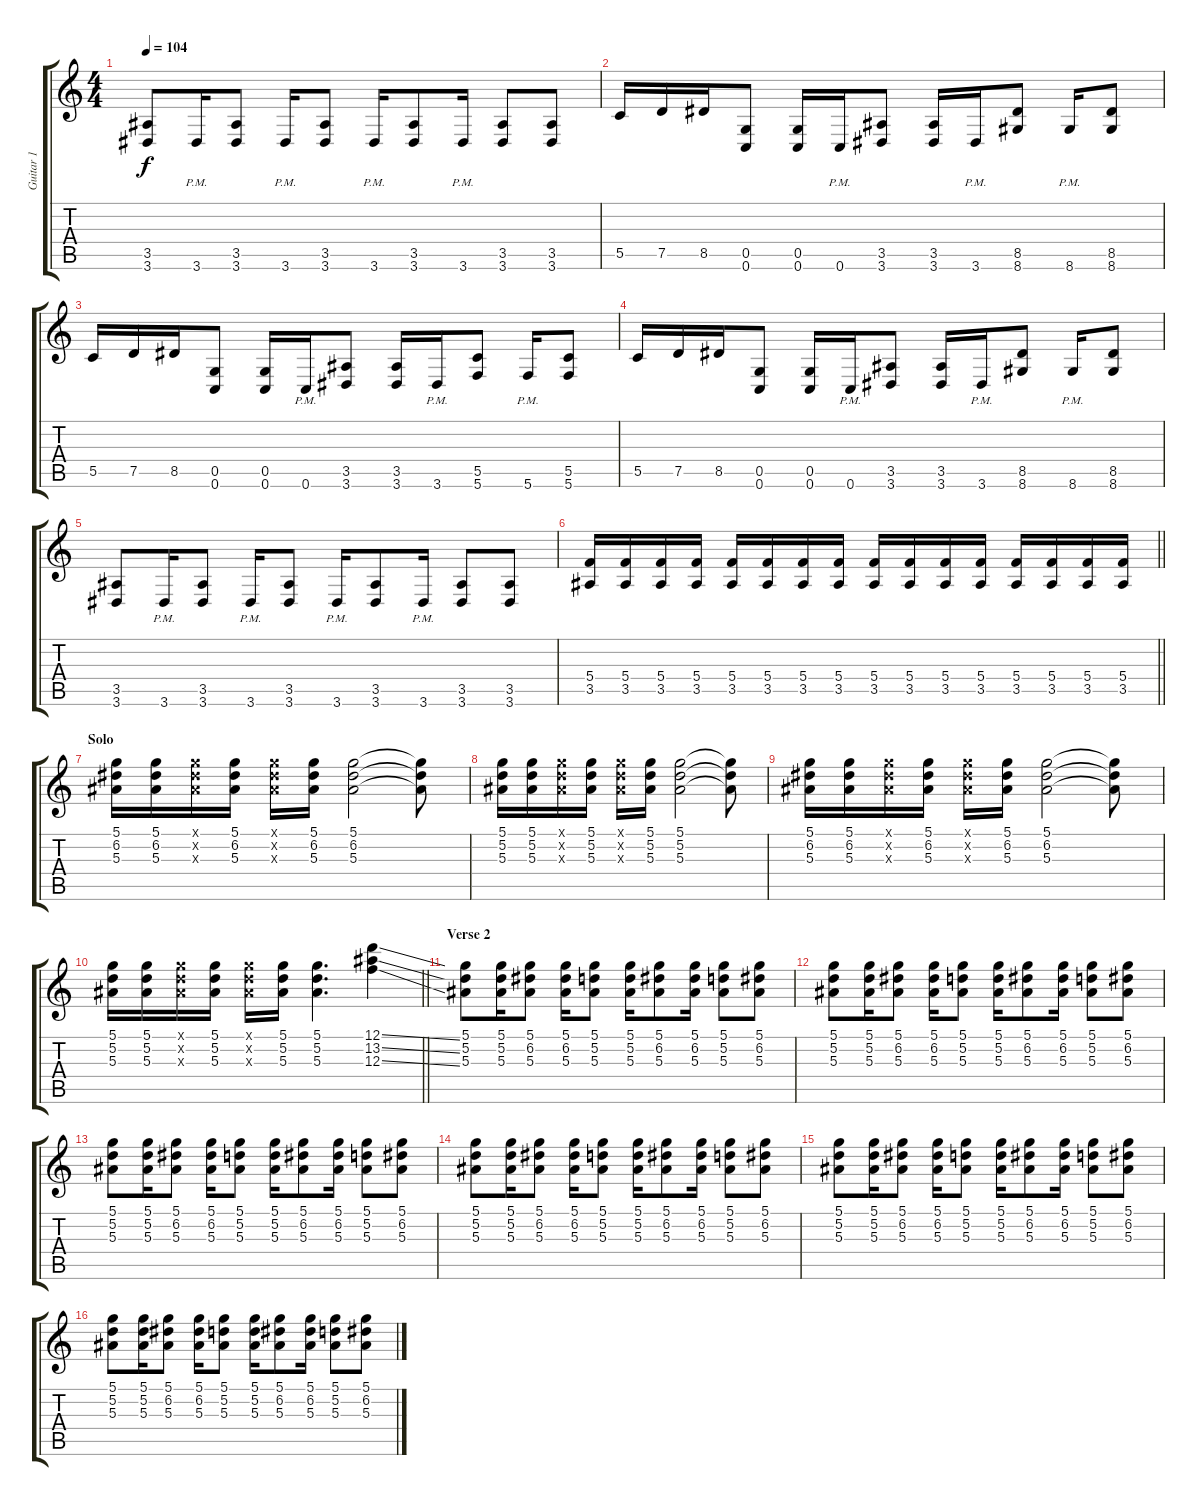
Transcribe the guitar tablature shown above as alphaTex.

\track ("Guitar 1" "Guitar 1") {instrument distortionguitar}
\staff {score tabs}
\tuning (D4 A3 F3 C3 G2 C2) {hide}
\ts (4 4)
\tempo 104
\clef g2
\ks c
(3.5 3.6).8{dy f} 3.6{pm}.16 (3.5 3.6).8 3.6{pm}.16 (3.5 3.6).8 3.6{pm}.16 (3.5 3.6).8 3.6{pm}.16 (3.5 3.6).8 (3.5 3.6).8 |
5.5.16 7.5.16 8.5.16 (0.5 0.6).8 (0.5 0.6).16 0.6{pm}.16 (3.5 3.6).8 (3.5 3.6).16 3.6{pm}.16 (8.5 8.6).8 8.6{pm}.16 (8.5 8.6).8 |
5.5.16 7.5.16 8.5.16 (0.5 0.6).8 (0.5 0.6).16 0.6{pm}.16 (3.5 3.6).8 (3.5 3.6).16 3.6{pm}.16 (5.5 5.6).8 5.6{pm}.16 (5.5 5.6).8 |
5.5.16 7.5.16 8.5.16 (0.5 0.6).8 (0.5 0.6).16 0.6{pm}.16 (3.5 3.6).8 (3.5 3.6).16 3.6{pm}.16 (8.5 8.6).8 8.6{pm}.16 (8.5 8.6).8 |
(3.5 3.6).8 3.6{pm}.16 (3.5 3.6).8 3.6{pm}.16 (3.5 3.6).8 3.6{pm}.16 (3.5 3.6).8 3.6{pm}.16 (3.5 3.6).8 (3.5 3.6).8 |
\barLineRight lightlight
(5.4 3.5).16 (5.4 3.5).16 (5.4 3.5).16 (5.4 3.5).16 (5.4 3.5).16 (5.4 3.5).16 (5.4 3.5).16 (5.4 3.5).16 (5.4 3.5).16 (5.4 3.5).16 (5.4 3.5).16 (5.4 3.5).16 (5.4 3.5).16 (5.4 3.5).16 (5.4 3.5).16 (5.4 3.5).16 |
\section ("" "Solo")
(5.1 6.2 5.3).16{volume 6} (5.1 6.2 5.3).16 (5.1{x} 6.2{x} 5.3{x}).16 (5.1 6.2 5.3).16 (5.1{x} 6.2{x} 5.3{x}).16 (5.1 6.2 5.3).16 (5.1 6.2 5.3).2 (5.1{t} 6.2{t} 5.3{t}).8 |
(5.1 5.2 5.3).16 (5.1 5.2 5.3).16 (5.1{x} 5.2{x} 5.3{x}).16 (5.1 5.2 5.3).16 (5.1{x} 5.2{x} 5.3{x}).16 (5.1 5.2 5.3).16 (5.1 5.2 5.3).2 (5.1{t} 5.2{t} 5.3{t}).8 |
(5.1 6.2 5.3).16 (5.1 6.2 5.3).16 (5.1{x} 6.2{x} 5.3{x}).16 (5.1 6.2 5.3).16 (5.1{x} 6.2{x} 5.3{x}).16 (5.1 6.2 5.3).16 (5.1 6.2 5.3).2 (5.1{t} 6.2{t} 5.3{t}).8 |
\barLineRight lightlight
(5.1 5.2 5.3).16 (5.1 5.2 5.3).16 (5.1{x} 5.2{x} 5.3{x}).16 (5.1 5.2 5.3).16 (5.1{x} 5.2{x} 5.3{x}).16 (5.1 5.2 5.3).16 (5.1 5.2 5.3).4{d} (12.1{ss} 13.2{ss} 12.3{ss}).4 |
\section ("" "Verse 2")
(5.1 5.2 5.3).8 (5.1 5.2 5.3).16 (5.1 6.2 5.3).8 (5.1 6.2 5.3).16 (5.1 5.2 5.3).8 (5.1 5.2 5.3).16 (5.1 6.2 5.3).8 (5.1 6.2 5.3).16 (5.1 5.2 5.3).8 (5.1 6.2 5.3).8 |
(5.1 5.2 5.3).8 (5.1 5.2 5.3).16 (5.1 6.2 5.3).8 (5.1 6.2 5.3).16 (5.1 5.2 5.3).8 (5.1 5.2 5.3).16 (5.1 6.2 5.3).8 (5.1 6.2 5.3).16 (5.1 5.2 5.3).8 (5.1 6.2 5.3).8 |
(5.1 5.2 5.3).8 (5.1 5.2 5.3).16 (5.1 6.2 5.3).8 (5.1 6.2 5.3).16 (5.1 5.2 5.3).8 (5.1 5.2 5.3).16 (5.1 6.2 5.3).8 (5.1 6.2 5.3).16 (5.1 5.2 5.3).8 (5.1 6.2 5.3).8 |
(5.1 5.2 5.3).8 (5.1 5.2 5.3).16 (5.1 6.2 5.3).8 (5.1 6.2 5.3).16 (5.1 5.2 5.3).8 (5.1 5.2 5.3).16 (5.1 6.2 5.3).8 (5.1 6.2 5.3).16 (5.1 5.2 5.3).8 (5.1 6.2 5.3).8 |
(5.1 5.2 5.3).8 (5.1 5.2 5.3).16 (5.1 6.2 5.3).8 (5.1 6.2 5.3).16 (5.1 5.2 5.3).8 (5.1 5.2 5.3).16 (5.1 6.2 5.3).8 (5.1 6.2 5.3).16 (5.1 5.2 5.3).8 (5.1 6.2 5.3).8 |
(5.1 5.2 5.3).8 (5.1 5.2 5.3).16 (5.1 6.2 5.3).8 (5.1 6.2 5.3).16 (5.1 5.2 5.3).8 (5.1 5.2 5.3).16 (5.1 6.2 5.3).8 (5.1 6.2 5.3).16 (5.1 5.2 5.3).8 (5.1 6.2 5.3).8
